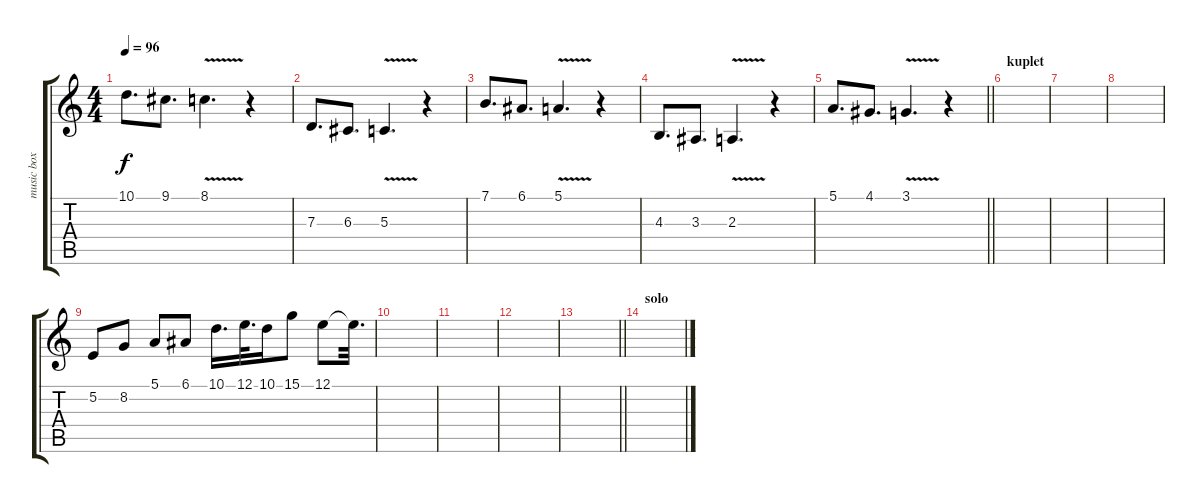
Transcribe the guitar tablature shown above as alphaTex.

\track ("music box" "music box") {instrument musicbox}
\staff {score tabs}
\tuning (E4 B3 G3 D3 A2 E2) {hide}
\ts (4 4)
\tempo 96
\clef g2
\ks c
10.1.8{d dy f} 9.1.8{d} 8.1{v}.4{d} r.4 |
7.3.8{d} 6.3.8{d} 5.3{v}.4{d} r.4 |
7.1.8{d} 6.1.8{d} 5.1{v}.4{d} r.4 |
4.3.8{d} 3.3.8{d} 2.3{v}.4{d} r.4 |
\barLineRight lightlight
5.1.8{d} 4.1.8{d} 3.1{v}.4{d} r.4 |
\section ("" "kuplet")
|
|
|
5.2.8 8.2.8 5.1.8 6.1.8 10.1.16{d} 12.1.32{d} 10.1.16 15.1.8 12.1.8 12.1{t}.32{d} |
|
|
|
\barLineRight lightlight
|
\section ("" "solo")
